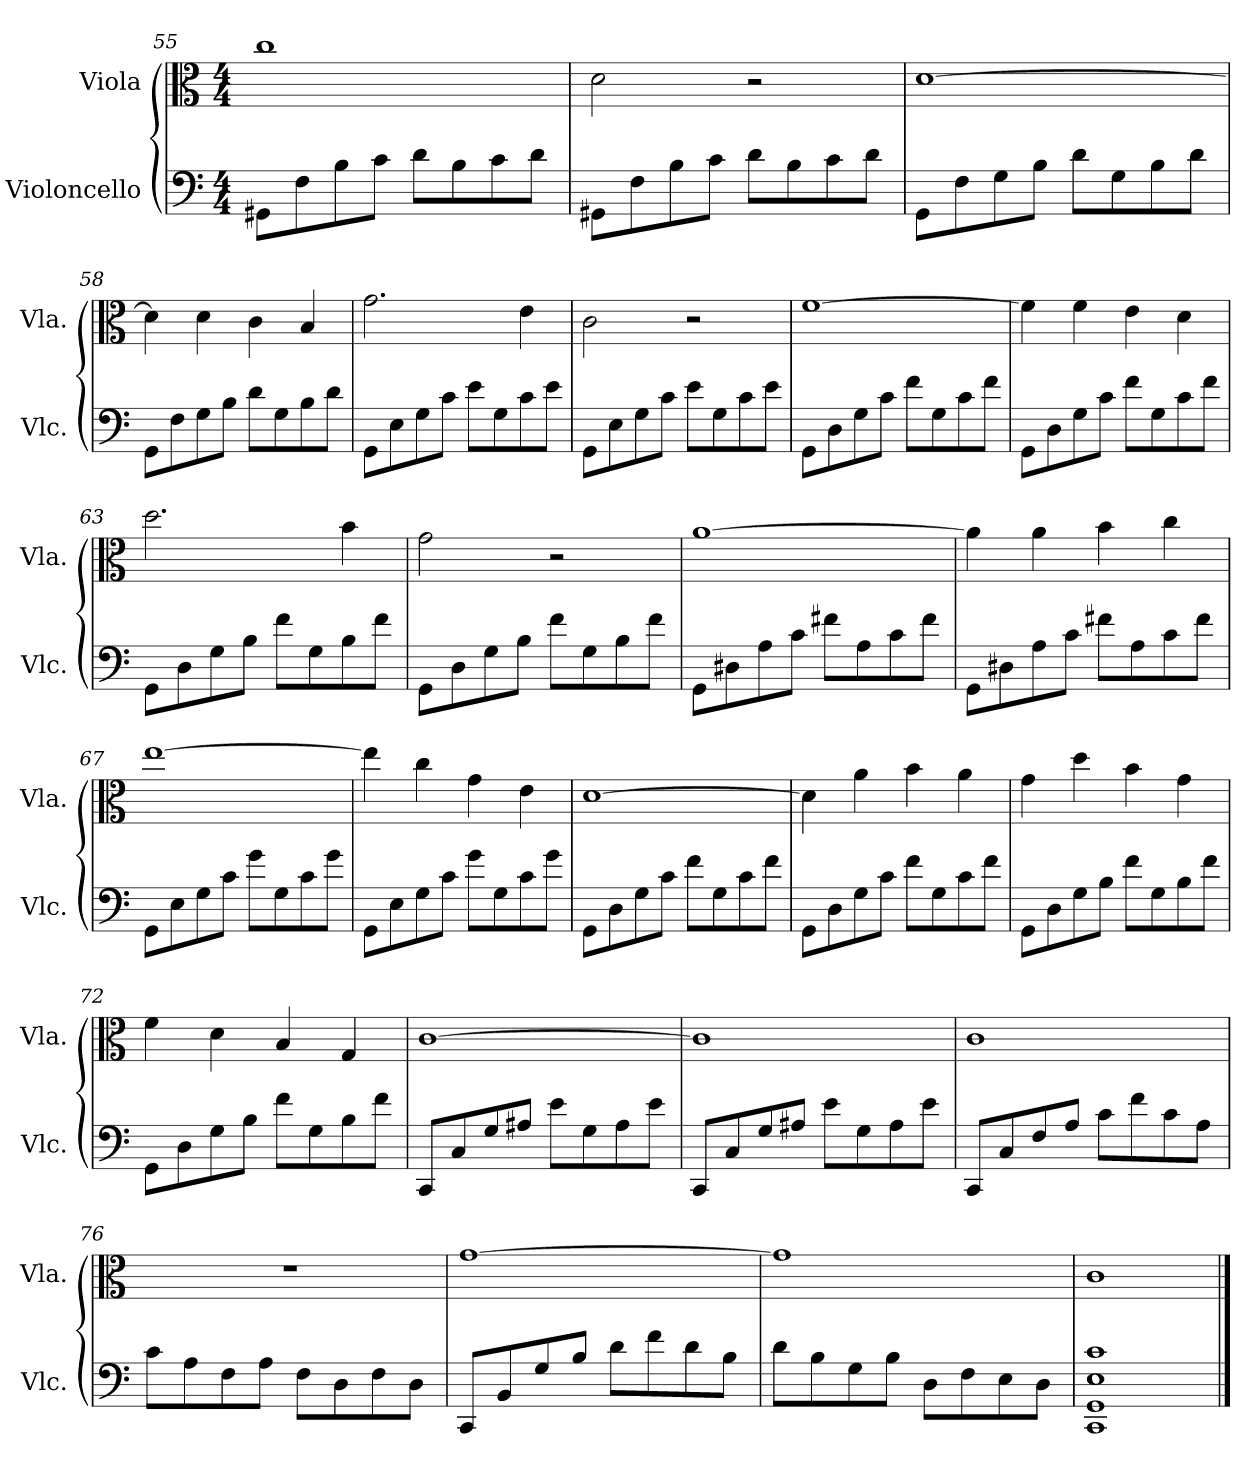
**kern	**kern
*part2	*part1
*staff2	*staff1
*I"Violoncello	*I"Viola
*I'Vlc.	*I'Vla.
!!LO:LB:g=z
*clefF4	*clefC3
*k[]	*k[]
*C:	*C:
*M4/4	*M4/4
=55	=55
8GG#X\L	1cc
8F\	.
8B\	.
8c\J	.
8d\L	.
8B\	.
8c\	.
8d\J	.
=56	=56
8GG#X\L	2d\
8F\	.
8B\	.
8c\J	.
8d\L	2r
8B\	.
8c\	.
8d\J	.
=57	=57
8GG\L	[1d
8F\	.
8G\	.
8B\J	.
8d\L	.
8G\	.
8B\	.
8d\J	.
=58	=58
8GG\L	4d\]
8F\	.
8G\	4d\
8B\J	.
8d\L	4c\
8G\	.
8B\	4B/
8d\J	.
=59	=59
8GG\L	2.g\
8E\	.
8G\	.
8c\J	.
8e\L	.
8G\	.
8c\	4e\
8e\J	.
!!LO:LB:g=z
=60	=60
8GG\L	2c\
8E\	.
8G\	.
8c\J	.
8e\L	2r
8G\	.
8c\	.
8e\J	.
=61	=61
8GG\L	[1f
8D\	.
8G\	.
8c\J	.
8f\L	.
8G\	.
8c\	.
8f\J	.
=62	=62
8GG\L	4f\]
8D\	.
8G\	4f\
8c\J	.
8f\L	4e\
8G\	.
8c\	4d\
8f\J	.
=63	=63
8GG\L	2.dd\
8D\	.
8G\	.
8B\J	.
8f\L	.
8G\	.
8B\	4b\
8f\J	.
=64	=64
8GG\L	2g\
8D\	.
8G\	.
8B\J	.
8f\L	2r
8G\	.
8B\	.
8f\J	.
!!LO:LB:g=z
=65	=65
8GG\L	[1a
8D#X\	.
8A\	.
8c\J	.
8f#X\L	.
8A\	.
8c\	.
8f#\J	.
=66	=66
8GG\L	4a\]
8D#X\	.
8A\	4a\
8c\J	.
8f#X\L	4b\
8A\	.
8c\	4cc\
8f#\J	.
=67	=67
8GG\L	[1ee
8E\	.
8G\	.
8c\J	.
8g\L	.
8G\	.
8c\	.
8g\J	.
=68	=68
8GG\L	4ee\]
8E\	.
8G\	4cc\
8c\J	.
8g\L	4g\
8G\	.
8c\	4e\
8g\J	.
!!LO:PB:g=z
=69	=69
8GG\L	[1d
8D\	.
8G\	.
8c\J	.
8f\L	.
8G\	.
8c\	.
8f\J	.
=70	=70
8GG\L	4d\]
8D\	.
8G\	4a\
8c\J	.
8f\L	4b\
8G\	.
8c\	4a\
8f\J	.
=71	=71
8GG\L	4g\
8D\	.
8G\	4dd\
8B\J	.
8f\L	4b\
8G\	.
8B\	4g\
8f\J	.
=72	=72
8GG\L	4f\
8D\	.
8G\	4d\
8B\J	.
8f\L	4B/
8G\	.
8B\	4G/
8f\J	.
=73	=73
8CC/L	[1c
8C/	.
8G/	.
8A#X/J	.
8e\L	.
8G\	.
8A#\	.
8e\J	.
!!LO:LB:g=z
=74	=74
8CC/L	1c]
8C/	.
8G/	.
8A#X/J	.
8e\L	.
8G\	.
8A#\	.
8e\J	.
=75	=75
8CC/L	1c
8C/	.
8F/	.
8A/J	.
8c\L	.
8f\	.
8c\	.
8A\J	.
=76	=76
8c\L	1r
8A\	.
8F\	.
8A\J	.
8F\L	.
8D\	.
8F\	.
8D\J	.
=77	=77
8CC/L	[1g
8BB/	.
8G/	.
8B/J	.
8d\L	.
8f\	.
8d\	.
8B\J	.
=78	=78
8d\L	1g]
8B\	.
8G\	.
8B\J	.
8D\L	.
8F\	.
8E\	.
8D\J	.
!!LO:LB:g=z
=79	=79
1CC 1GG 1E 1c	1c
==	==
*-	*-
